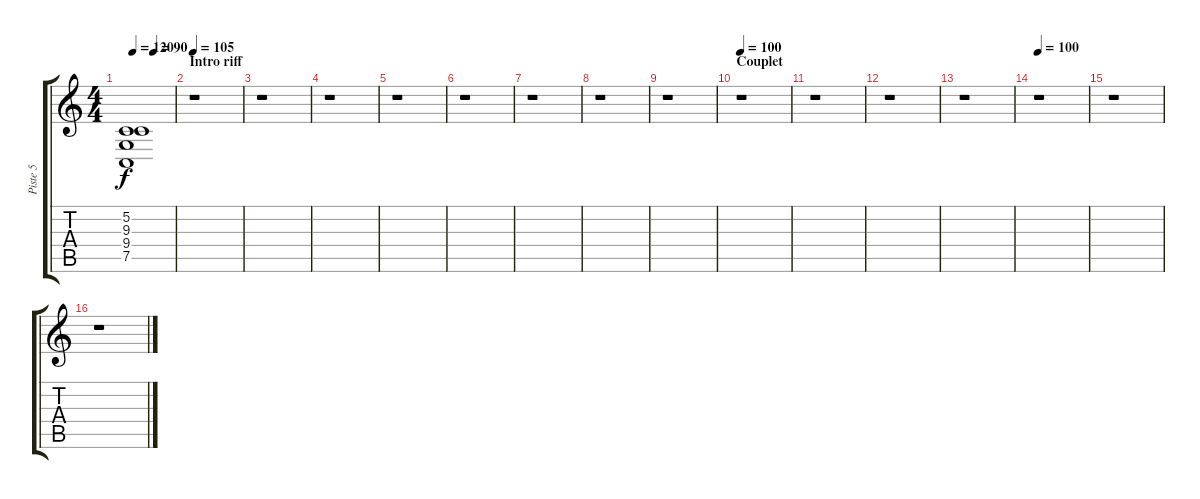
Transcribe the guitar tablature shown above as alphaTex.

\track ("Piste 5" "Piste 5") {instrument stringensemble2}
\staff {score tabs}
\tuning (C4 G3 Eb3 Bb2 F2 C2) {hide}
\ts (4 4)
\tempo 120
\tempo (90 0.5)
\clef g2
\ks c
(5.2{t} 9.3{t} 9.4{t} 7.5{t}).1{dy f} |
\section ("" "Intro riff")
\tempo 105
r.1 |
r.1 |
r.1 |
r.1 |
r.1 |
r.1 |
r.1 |
r.1 |
\section ("" "Couplet")
\tempo 100
r.1 |
r.1 |
r.1 |
r.1 |
\tempo 100
r.1 |
r.1 |
r.1
